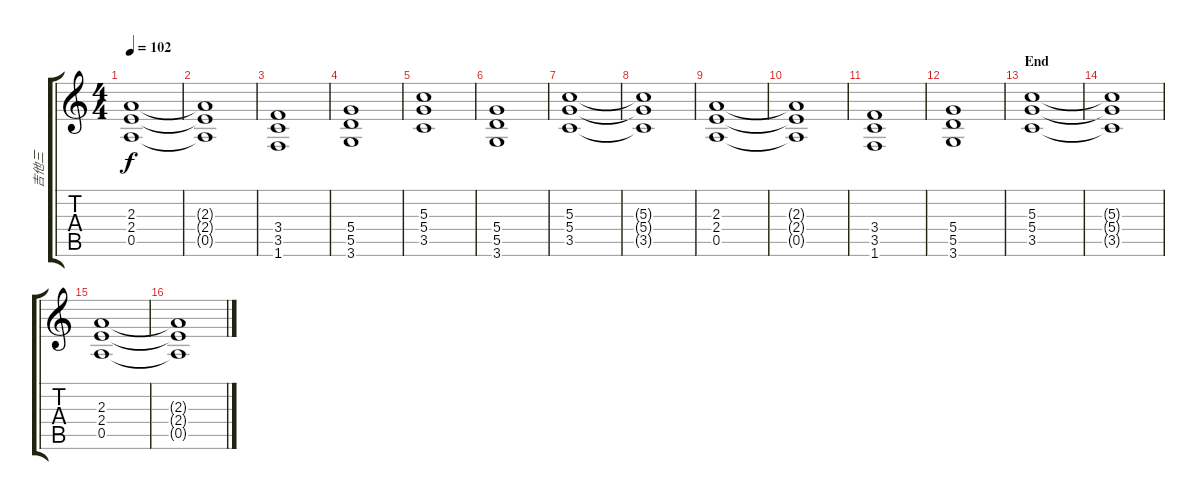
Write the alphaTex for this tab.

\track ("吉他三" "吉他三") {instrument distortionguitar}
\staff {score tabs}
\tuning (E4 B3 G3 D3 A2 E2) {hide}
\ts (4 4)
\tempo 102
\clef g2
\ks c
(2.3 2.4 0.5).1{dy f} |
(2.3{t} 2.4{t} 0.5{t}).1 |
(3.4 3.5 1.6).1 |
(5.4 5.5 3.6).1 |
(5.3 5.4 3.5).1 |
(5.4 5.5 3.6).1 |
(5.3 5.4 3.5).1 |
(5.3{t} 5.4{t} 3.5{t}).1 |
(2.3 2.4 0.5).1 |
(2.3{t} 2.4{t} 0.5{t}).1 |
(3.4 3.5 1.6).1 |
(5.4 5.5 3.6).1 |
\section ("" "End")
(5.3 5.4 3.5).1 |
(5.3{t} 5.4{t} 3.5{t}).1 |
(2.3 2.4 0.5).1 |
(2.3{t} 2.4{t} 0.5{t}).1
